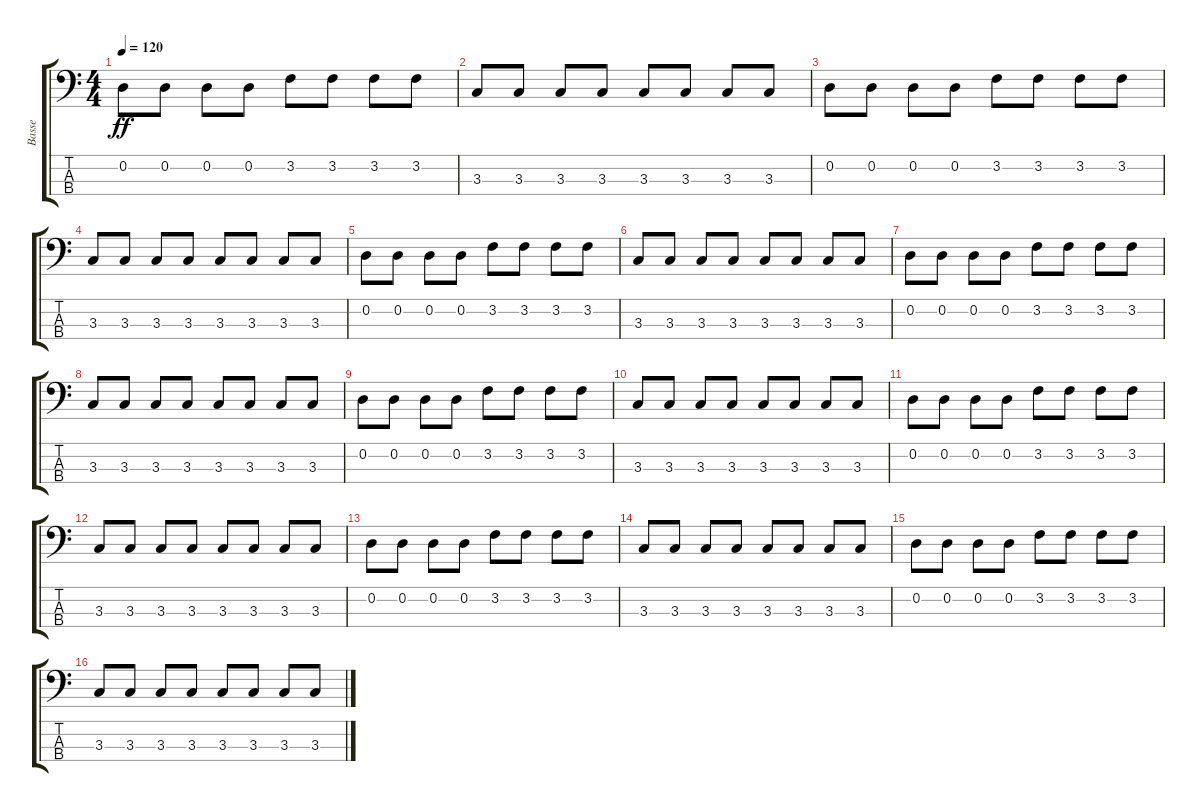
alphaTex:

\track ("Basse" "Basse") {instrument electricbassfinger}
\staff {score tabs}
\tuning (G2 D2 A1 E1) {hide}
\ts (4 4)
\tempo 120
\clef f4
\ks c
0.2.8{dy ff} 0.2.8 0.2.8 0.2.8 3.2.8 3.2.8 3.2.8 3.2.8 |
3.3.8 3.3.8 3.3.8 3.3.8 3.3.8 3.3.8 3.3.8 3.3.8 |
0.2.8 0.2.8 0.2.8 0.2.8 3.2.8 3.2.8 3.2.8 3.2.8 |
3.3.8 3.3.8 3.3.8 3.3.8 3.3.8 3.3.8 3.3.8 3.3.8 |
0.2.8 0.2.8 0.2.8 0.2.8 3.2.8 3.2.8 3.2.8 3.2.8 |
3.3.8 3.3.8 3.3.8 3.3.8 3.3.8 3.3.8 3.3.8 3.3.8 |
0.2.8 0.2.8 0.2.8 0.2.8 3.2.8 3.2.8 3.2.8 3.2.8 |
3.3.8 3.3.8 3.3.8 3.3.8 3.3.8 3.3.8 3.3.8 3.3.8 |
0.2.8 0.2.8 0.2.8 0.2.8 3.2.8 3.2.8 3.2.8 3.2.8 |
3.3.8 3.3.8 3.3.8 3.3.8 3.3.8 3.3.8 3.3.8 3.3.8 |
0.2.8 0.2.8 0.2.8 0.2.8 3.2.8 3.2.8 3.2.8 3.2.8 |
3.3.8 3.3.8 3.3.8 3.3.8 3.3.8 3.3.8 3.3.8 3.3.8 |
0.2.8 0.2.8 0.2.8 0.2.8 3.2.8 3.2.8 3.2.8 3.2.8 |
3.3.8 3.3.8 3.3.8 3.3.8 3.3.8 3.3.8 3.3.8 3.3.8 |
0.2.8 0.2.8 0.2.8 0.2.8 3.2.8 3.2.8 3.2.8 3.2.8 |
3.3.8 3.3.8 3.3.8 3.3.8 3.3.8 3.3.8 3.3.8 3.3.8
